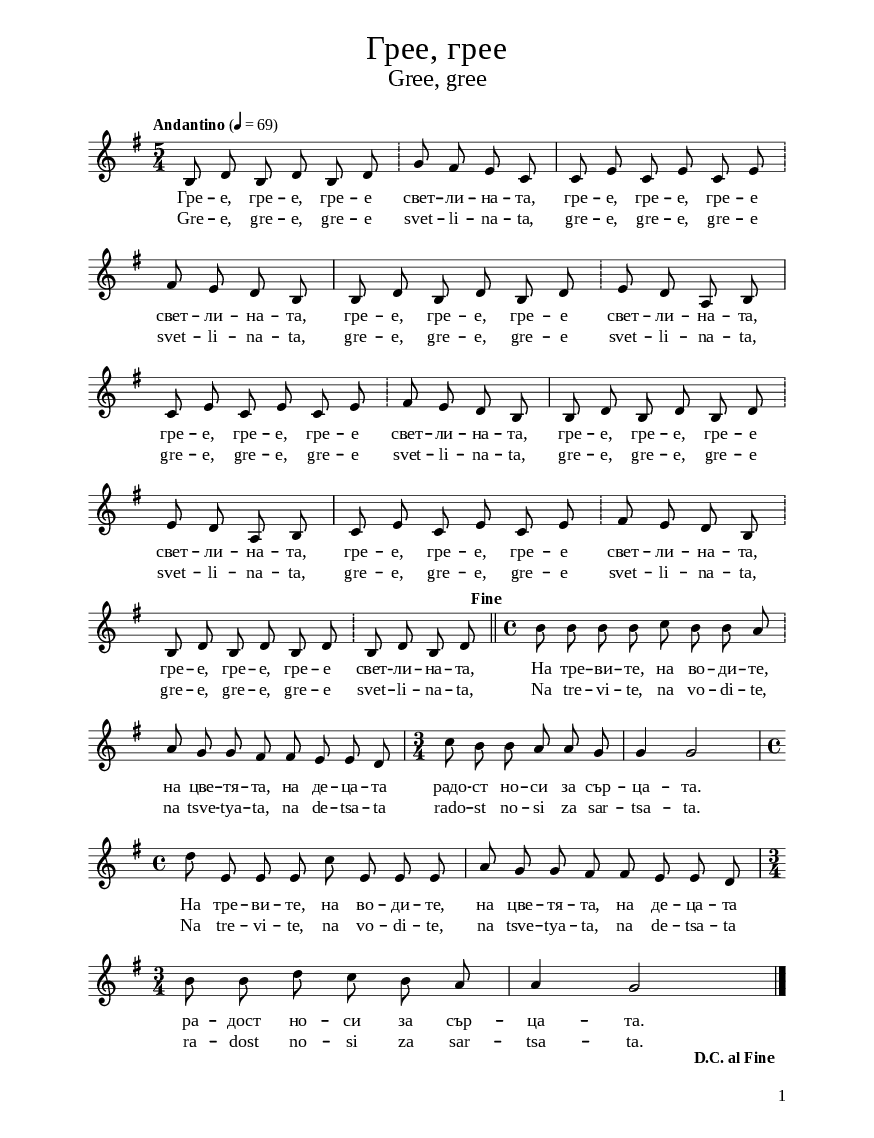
\version "2.24.0"

% include paper part and global functions
\include "include/globals.ily"

\bookpart {
  \label #'ref078
  \tocItem \markup "Грее, грее – Gree, gree"
  \include "include/bookpart-paper.ily"
  \score {
    \include "include/score-layout.ily"

    \new Voice \relative c' {
      \clef treble
      \key g \major
      \time 5/4
      \tempoFunc "Andantino" 4 "69"

      \autoBeamOff
      b8 d b8 d b8 d  \bar "!" g fis e c | c e c e c e   \bar "!"  \break

      fis8 e d b | b d b d b d \bar "!"  e d a b | \break

      c e c e c e  \bar "!"  fis8 e8 d8 b8 | b8 d8 b8 d8 b d  \bar "!"  \break

      e8 d a b | c e c e c e \bar "!"  fis e d b  \bar "!"  \break

      b d b d b d  \bar "!" b d b \tempo "   Fine"  d  \bar "||" | \time 4/4 b'b b b c b b a   \bar "!"  \break

      a8 g g fis fis e e d | \time 3/4 c' b b a a g | g 4 g2 | \break

      \time 4/4 d'8 e, e e c' e, e e | a g g fis fis e e d | \break

      \time 3/4 b' b d c b a | a4 g2 | \bar "|."


    }

    \addlyrics {
      Гре -- е, гре -- е, гре -- е свет -- ли -- на -- та,

      гре -- е, гре -- е, гре -- е свет -- ли -- на -- та,

      гре -- е, гре -- е, гре -- е свет -- ли -- на -- та,

      гре -- е, гре -- е, гре -- е свет -- ли -- на -- та,

      гре -- е, гре -- е, гре -- е свет -- ли -- на -- та,

      гре -- е, гре -- е, гре -- е свет -- ли -- на -- та,

      гре -- е, гре -- е, гре -- е свет -- ли -- на -- та,

      На тре --  ви -- те, на во -- ди -- те,

      на цве -- тя -- та, на де -- ца -- та

      радо -- ст но -- си за сър -- ца -- та.

      На тре -- ви -- те, на во -- ди -- те,

      на цве -- тя -- та, на де -- ца -- та

      ра -- дост но -- си за сър -- ца -- та.}
      \addlyrics {
        Gre -- e, gre -- e, gre -- e svet -- li -- na -- ta,

        gre -- e, gre -- e, gre -- e svet -- li -- na -- ta,

        gre -- e, gre -- e, gre -- e svet -- li -- na -- ta,

        gre -- e, gre -- e, gre -- e svet -- li -- na -- ta,

        gre -- e, gre -- e, gre -- e svet -- li -- na -- ta,

        gre -- e, gre -- e, gre -- e svet -- li -- na -- ta,

        gre -- e, gre -- e, gre -- e svet -- li -- na -- ta,

        Na tre --  vi -- te, na vo -- di -- te,

        na tsve -- tya -- ta, na de -- tsa -- ta

        rado -- st no -- si za sar -- tsa -- ta.

        Na tre -- vi -- te, na vo -- di -- te,

        na tsve -- tya -- ta, na de -- tsa -- ta

        ra -- dost no -- si za sar -- tsa -- ta.}



        \header {
          title = \titleFunc "Грее, грее" "Gree, gree"
        }

        \midi{}

      } % score

      \markup \dc-one "D.C. al Fine"

      \pageBreak

      % include foreign translation(s) of the song
      \version "2.20.0"

\markup \fill-line { \fontsize #6 "Es, scheint, es scheint" }
\markup \null
\markup \null
\markup \fontsize #+2.5 {
  \hspace #10
  \override #'(baseline-skip . 2)

  \column {
    \line { " " }
    \line {   "   "Das Licht scheint,}

    \line {   "   "das Licht scheint,}

    \line {   "   "das Licht scheint,}

    \line {   "   "das Licht scheint,}

    \line {   "   "das Licht scheint,}

    \line {   "   "das Licht scheint,}

    \line {   "   "das Licht scheint,}
    \line {   "   " es   scheint, scheint, scheint, scheint, scheint}




  }


}


    } % bookpart
